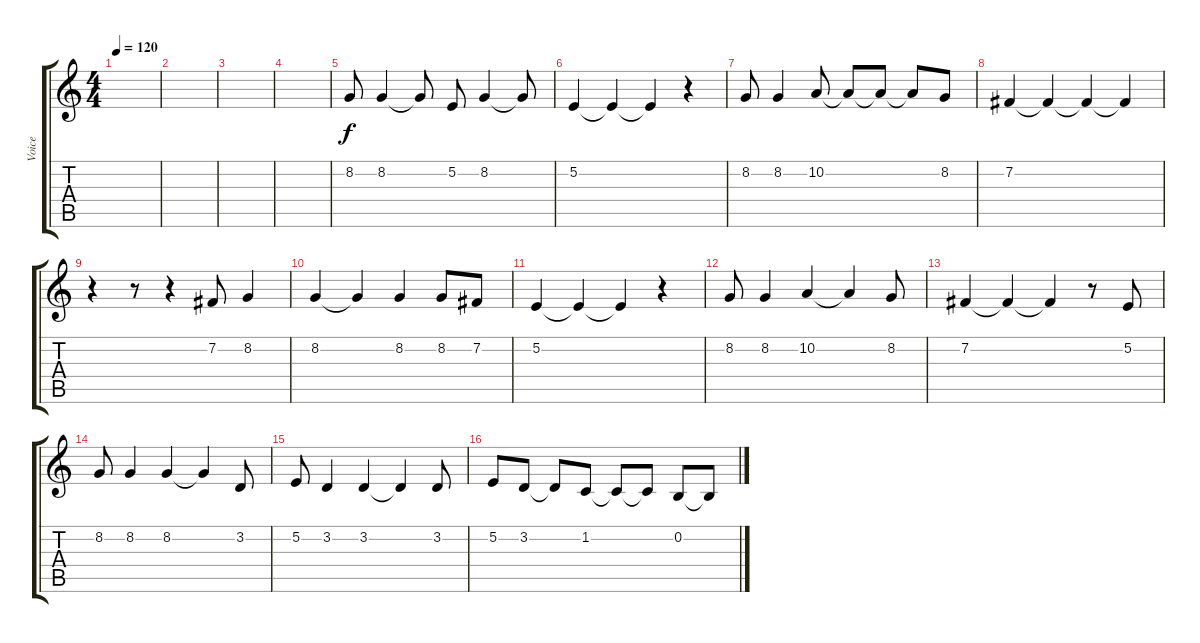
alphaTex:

\track ("Voice" "Voice") {instrument flute}
\staff {score tabs}
\tuning (E4 B3 G3 D3 A2 E2) {hide}
\ts (4 4)
\tempo 120
\clef g2
\ks c
|
|
|
|
8.2.8 8.2.4 8.2{t}.8 5.2.8 8.2.4 8.2{t}.8 |
5.2.4 5.2{t}.4 5.2{t}.4 r.4 |
8.2.8 8.2.4 10.2.8 10.2{t}.8 10.2{t}.8 10.2{t}.8 8.2.8 |
7.2.4 7.2{t}.4 7.2{t}.4 7.2{t}.4 |
r.4 r.8 r.4 7.2.8 8.2.4 |
8.2.4 8.2{t}.4 8.2.4 8.2.8 7.2.8 |
5.2.4 5.2{t}.4 5.2{t}.4 r.4 |
8.2.8 8.2.4 10.2.4 10.2{t}.4 8.2.8 |
7.2.4 7.2{t}.4 7.2{t}.4 r.8 5.2.8 |
8.2.8 8.2.4 8.2.4 8.2{t}.4 3.2.8 |
5.2.8 3.2.4 3.2.4 3.2{t}.4 3.2.8 |
5.2.8 3.2.8 3.2{t}.8 1.2.8 1.2{t}.8 1.2{t}.8 0.2.8 0.2{t}.8
